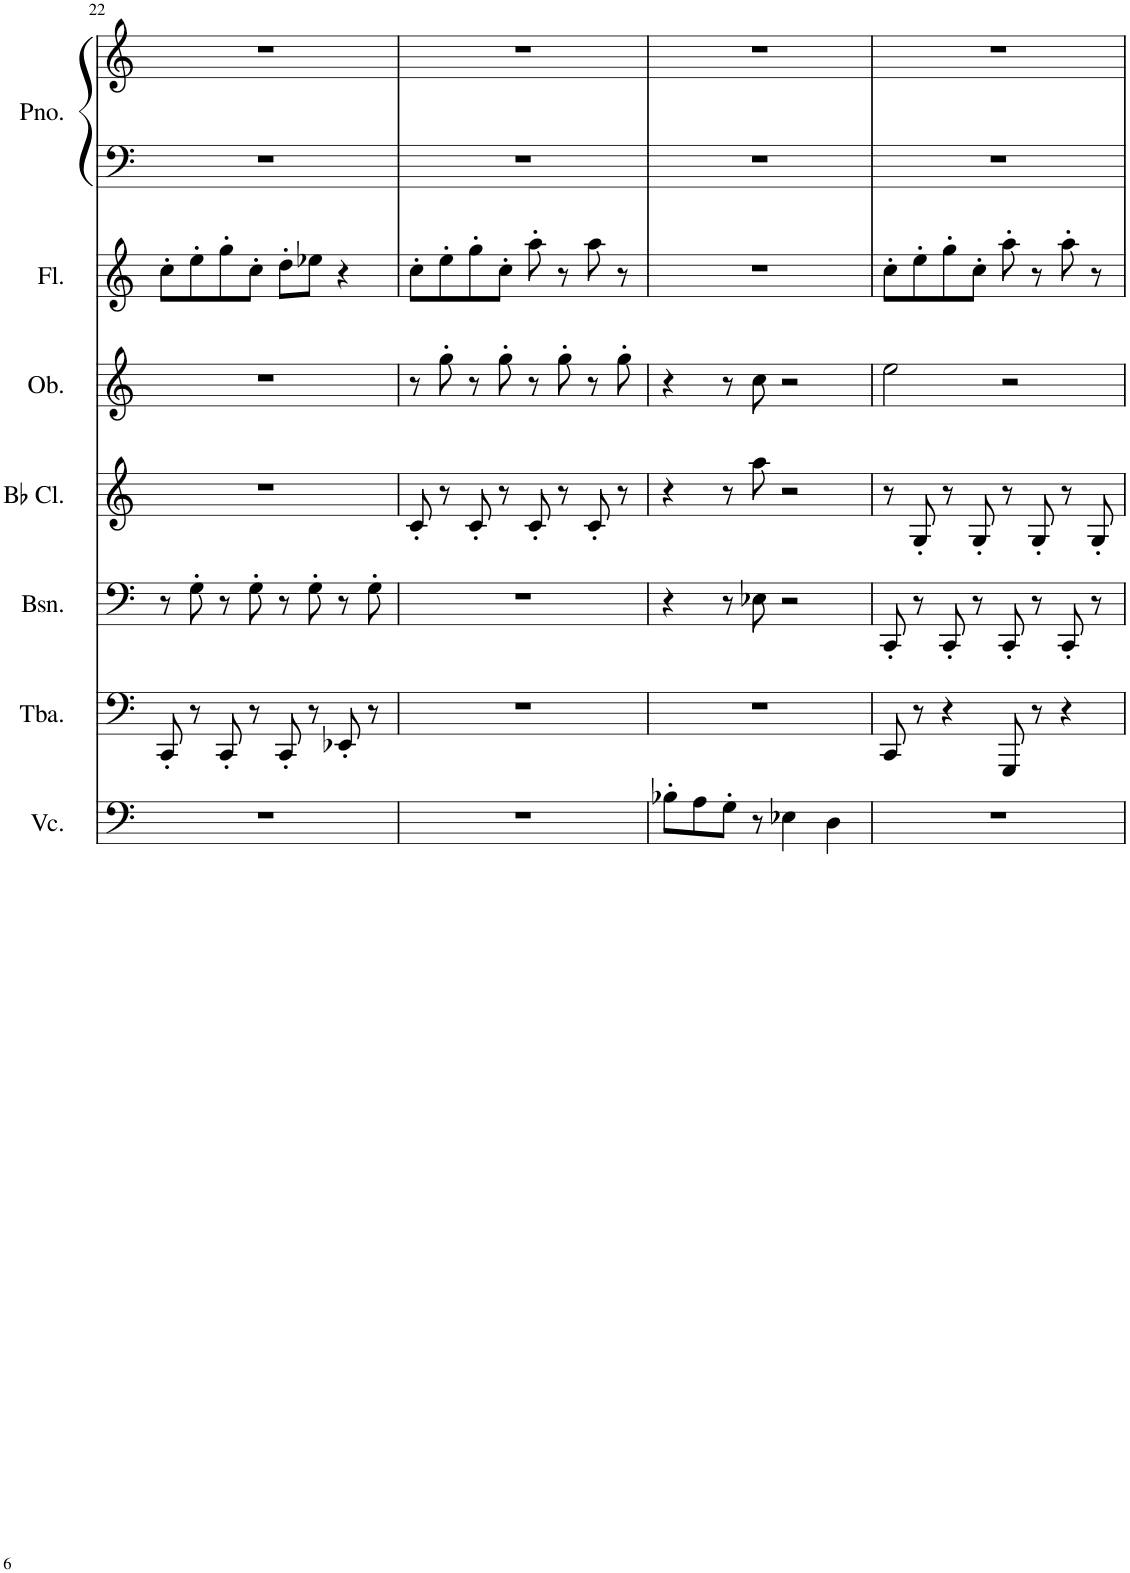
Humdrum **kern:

**kern	**kern	**kern	**kern	**kern	**kern	**kern	**kern
*part7	*part6	*part5	*part4	*part3	*part2	*part1	*part1
*staff8	*staff7	*staff6	*staff5	*staff4	*staff3	*staff2	*staff1
*I"Violoncello	*I"Tuba	*I"Bassoon	*I"Bb Clarinet	*I"Oboe	*I"Flute	*I"Piano	*
*I'Vc.	*I'Tba.	*I'Bsn.	*I'Bb Cl.	*I'Ob.	*I'Fl.	*I'Pno.	*
!!LO:PB:g=z
*clefF4	*clefF4	*clefF4	*clefG2	*clefG2	*clefG2	*clefF4	*clefG2
*	*	*	*ITrd1c2	*	*	*	*
*k[]	*k[]	*k[]	*k[]	*k[]	*k[]	*k[]	*k[]
*M4/4	*M4/4	*M4/4	*M4/4	*M4/4	*M4/4	*M4/4	*M4/4
=22	=22	=22	=22	=22	=22	=22	=22
1r	8CC'/	8r	1r	1r	8cc'\L	1r	1r
.	8r	8G'\	.	.	8ee'\	.	.
.	8CC'/	8r	.	.	8gg'\	.	.
.	8r	8G'\	.	.	8cc'\J	.	.
.	8CC'/	8r	.	.	8dd'\L	.	.
.	8r	8G'\	.	.	8ee-X\J	.	.
.	8EE-X'/	8r	.	.	4r	.	.
.	8r	8G'\	.	.	.	.	.
=23	=23	=23	=23	=23	=23	=23	=23
1r	1r	1r	8c'/	8r	8cc'\L	1r	1r
.	.	.	8r	8gg'\	8ee'\	.	.
.	.	.	8c'/	8r	8gg'\	.	.
.	.	.	8r	8gg'\	8cc'\J	.	.
.	.	.	8c'/	8r	8aa'\	.	.
.	.	.	8r	8gg'\	8r	.	.
.	.	.	8c'/	8r	8aa\	.	.
.	.	.	8r	8gg'\	8r	.	.
=24	=24	=24	=24	=24	=24	=24	=24
8B-X'\L	1r	4r	4r	4r	1r	1r	1r
8A\	.	.	.	.	.	.	.
8G'\J	.	8r	8r	8r	.	.	.
8r	.	8E-X\	8aa\	8cc\	.	.	.
4E-X\	.	2r	2r	2r	.	.	.
4D\	.	.	.	.	.	.	.
=25	=25	=25	=25	=25	=25	=25	=25
1r	8CC/	8CC'/	8r	2ee\	8cc'\L	1r	1r
.	8r	8r	8G'/	.	8ee'\	.	.
.	4r	8CC'/	8r	.	8gg'\	.	.
.	.	8r	8G'/	.	8cc'\J	.	.
.	8GGG/	8CC'/	8r	2r	8aa'\	.	.
.	8r	8r	8G'/	.	8r	.	.
.	4r	8CC'/	8r	.	8aa'\	.	.
.	.	8r	8G'/	.	8r	.	.
=	=	=	=	=	=	=	=
*-	*-	*-	*-	*-	*-	*-	*-
